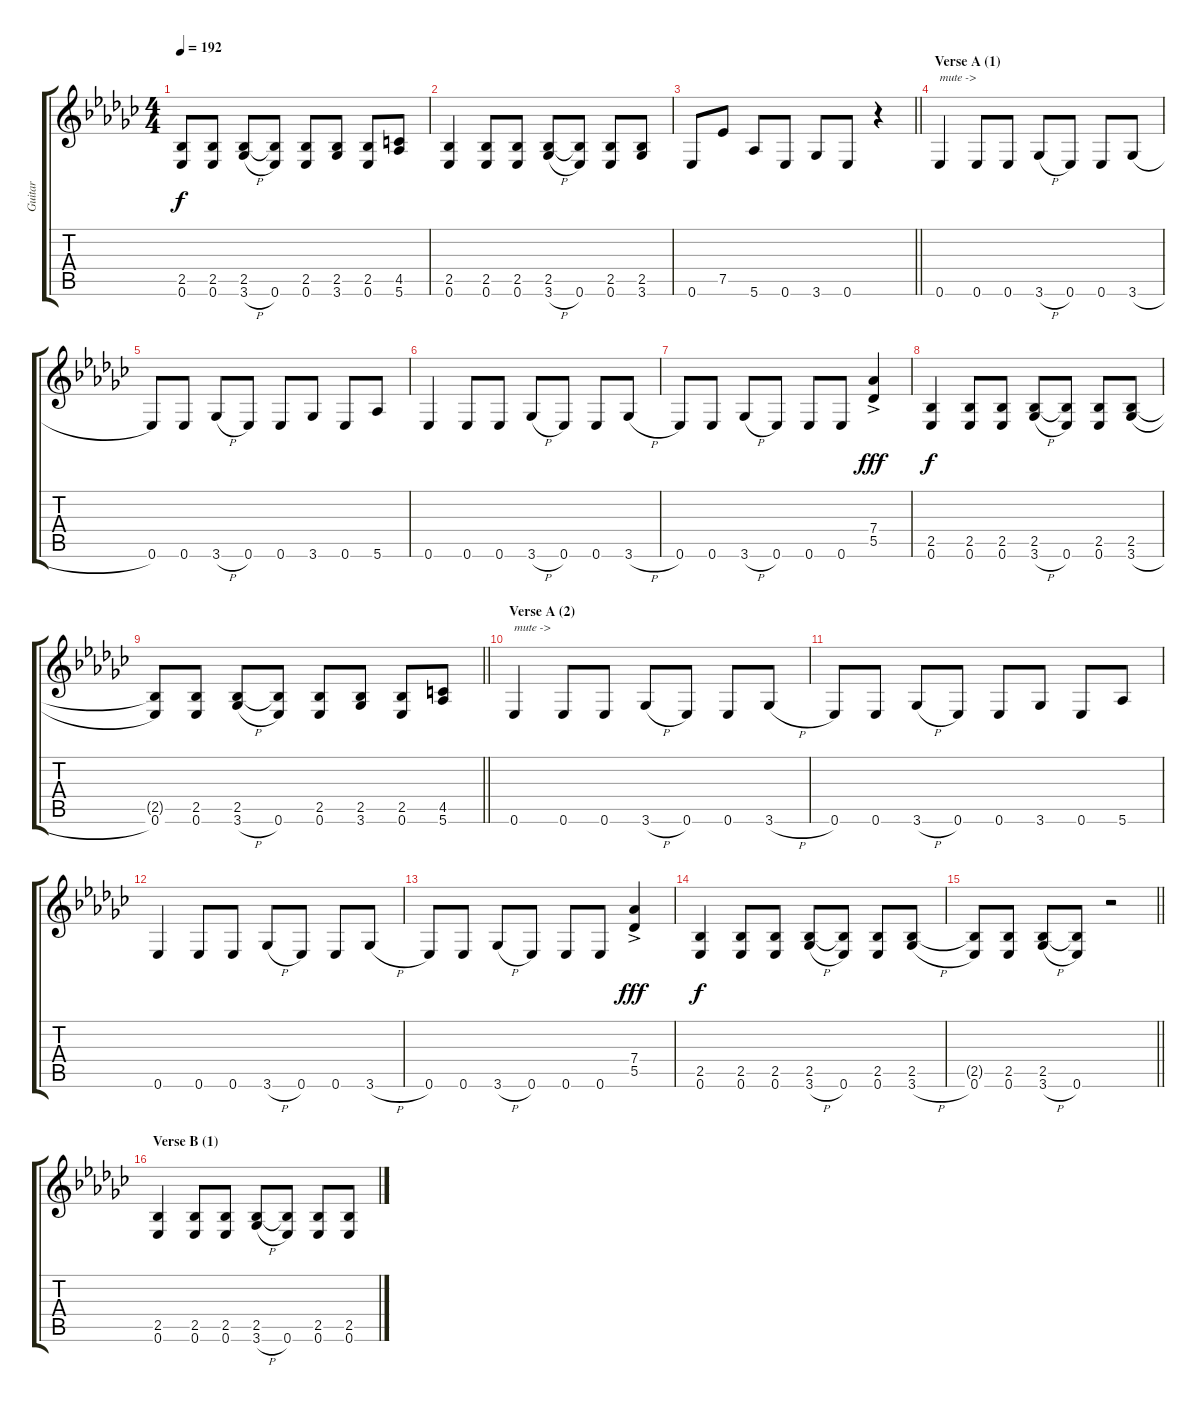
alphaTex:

\track ("Guitar" "Guitar") {instrument distortionguitar}
\staff {score tabs}
\tuning (Eb4 Bb3 Gb3 Db3 Ab2 Eb2) {hide}
\ts (4 4)
\tempo 192
\clef g2
\ks ebminor
(2.5{t} 0.6).8{dy f} (2.5 0.6).8 (2.5 3.6{h}).8 (2.5{t} 0.6).8 (2.5 0.6).8 (2.5 3.6).8 (2.5 0.6).8 (4.5 5.6).8 |
(2.5 0.6).4 (2.5 0.6).8 (2.5 0.6).8 (2.5 3.6{h}).8 (2.5{t} 0.6).8 (2.5 0.6).8 (2.5 3.6).8 |
\barLineRight lightlight
0.6.8 7.5.8 5.6.8 0.6.8 3.6.8 0.6.8 r.4 |
\section ("" "Verse A (1)")
0.6.4{txt "mute ->" instrument electricguitarmuted} 0.6.8 0.6.8 3.6{h}.8 0.6.8 0.6.8 3.6{h}.8 |
0.6.8 0.6.8 3.6{h}.8 0.6.8 0.6.8 3.6.8 0.6.8 5.6.8 |
0.6.4 0.6.8 0.6.8 3.6{h}.8 0.6.8 0.6.8 3.6{h}.8 |
0.6.8 0.6.8 3.6{h}.8 0.6.8 0.6.8 0.6.8 (7.4{ac} 5.5{ac}).4{dy fff instrument distortionguitar} |
(2.5 0.6).4{dy f} (2.5 0.6).8 (2.5 0.6).8 (2.5 3.6{h}).8 (2.5{t} 0.6).8 (2.5 0.6).8 (2.5 3.6{h}).8 |
\barLineRight lightlight
(2.5{t} 0.6).8 (2.5 0.6).8 (2.5 3.6{h}).8 (2.5{t} 0.6).8 (2.5 0.6).8 (2.5 3.6).8 (2.5 0.6).8 (4.5 5.6).8 |
\section ("" "Verse A (2)")
0.6.4{txt "mute ->" instrument electricguitarmuted} 0.6.8 0.6.8 3.6{h}.8 0.6.8 0.6.8 3.6{h}.8 |
0.6.8 0.6.8 3.6{h}.8 0.6.8 0.6.8 3.6.8 0.6.8 5.6.8 |
0.6.4 0.6.8 0.6.8 3.6{h}.8 0.6.8 0.6.8 3.6{h}.8 |
0.6.8 0.6.8 3.6{h}.8 0.6.8 0.6.8 0.6.8 (7.4{ac} 5.5{ac}).4{dy fff instrument distortionguitar} |
(2.5 0.6).4{dy f} (2.5 0.6).8 (2.5 0.6).8 (2.5 3.6{h}).8 (2.5{t} 0.6).8 (2.5 0.6).8 (2.5 3.6{h}).8 |
\barLineRight lightlight
(2.5{t} 0.6).8 (2.5 0.6).8 (2.5 3.6{h}).8 (2.5{t} 0.6).8 r.2 |
\section ("" "Verse B (1)")
(2.5 0.6).4 (2.5 0.6).8 (2.5 0.6).8 (2.5 3.6{h}).8 (2.5{t} 0.6).8 (2.5 0.6).8 (2.5 0.6).8
